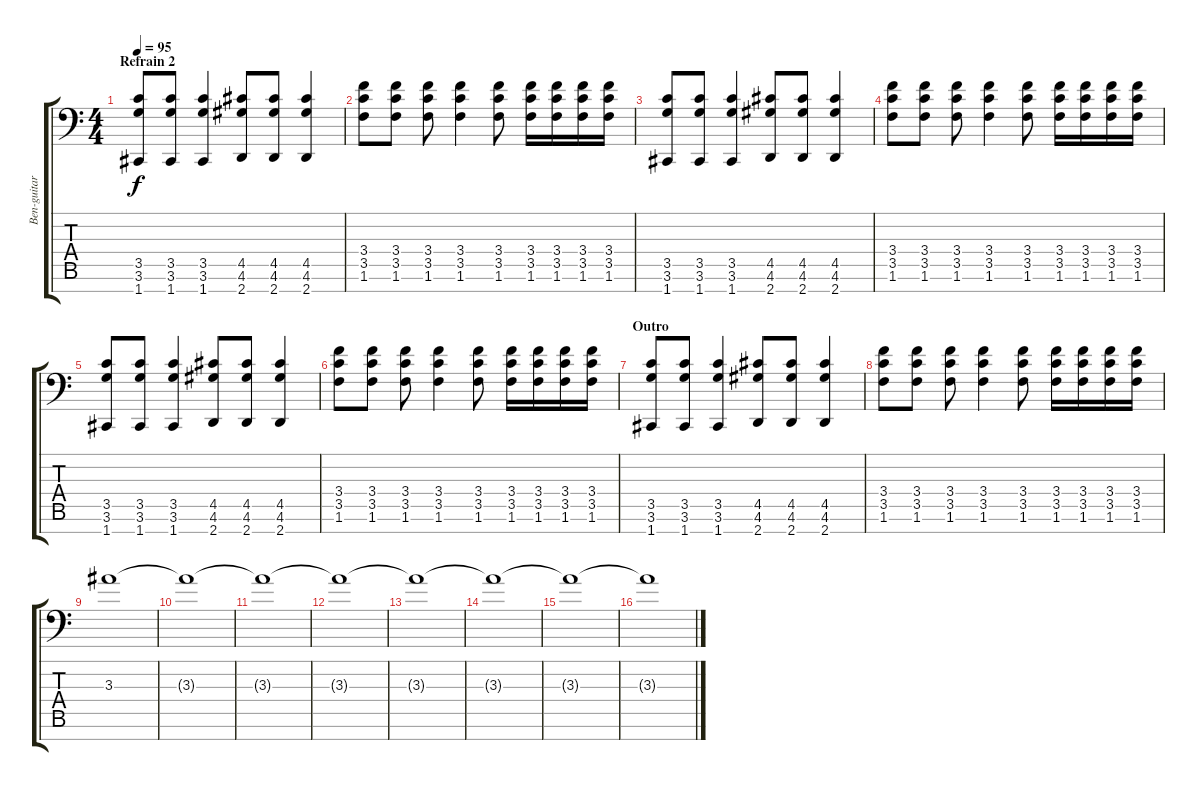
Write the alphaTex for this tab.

\track ("Ben-guitare" "Ben-guitar") {instrument distortionguitar}
\staff {score tabs}
\tuning (E4 B3 G3 D3 A2 E2 C-1) {hide}
\ts (4 4)
\section ("" "Refrain 2")
\tempo 95
\clef f4
\ks c
(3.5 3.6 1.7).8{dy f volume 10} (3.5 3.6 1.7).8 (3.5 3.6 1.7).4 (4.5 4.6 2.7).8 (4.5 4.6 2.7).8 (4.5 4.6 2.7).4 |
(3.4 3.5 1.6).8 (3.4 3.5 1.6).8 (3.4 3.5 1.6).8 (3.4 3.5 1.6).4 (3.4 3.5 1.6).8 (3.4 3.5 1.6).16 (3.4 3.5 1.6).16 (3.4 3.5 1.6).16 (3.4 3.5 1.6).16 |
(3.5 3.6 1.7).8{volume 10} (3.5 3.6 1.7).8 (3.5 3.6 1.7).4 (4.5 4.6 2.7).8 (4.5 4.6 2.7).8 (4.5 4.6 2.7).4 |
(3.4 3.5 1.6).8 (3.4 3.5 1.6).8 (3.4 3.5 1.6).8 (3.4 3.5 1.6).4 (3.4 3.5 1.6).8 (3.4 3.5 1.6).16 (3.4 3.5 1.6).16 (3.4 3.5 1.6).16 (3.4 3.5 1.6).16 |
(3.5 3.6 1.7).8{volume 10} (3.5 3.6 1.7).8 (3.5 3.6 1.7).4 (4.5 4.6 2.7).8 (4.5 4.6 2.7).8 (4.5 4.6 2.7).4 |
(3.4 3.5 1.6).8 (3.4 3.5 1.6).8 (3.4 3.5 1.6).8 (3.4 3.5 1.6).4 (3.4 3.5 1.6).8 (3.4 3.5 1.6).16 (3.4 3.5 1.6).16 (3.4 3.5 1.6).16 (3.4 3.5 1.6).16 |
\section ("" "Outro")
(3.5 3.6 1.7).8{volume 10} (3.5 3.6 1.7).8 (3.5 3.6 1.7).4 (4.5 4.6 2.7).8 (4.5 4.6 2.7).8 (4.5 4.6 2.7).4 |
(3.4 3.5 1.6).8 (3.4 3.5 1.6).8 (3.4 3.5 1.6).8 (3.4 3.5 1.6).4 (3.4 3.5 1.6).8 (3.4 3.5 1.6).16 (3.4 3.5 1.6).16 (3.4 3.5 1.6).16 (3.4 3.5 1.6).16 |
3.3.1 |
3.3{t}.1 |
3.3{t}.1 |
3.3{t}.1 |
3.3{t}.1 |
3.3{t}.1 |
3.3{t}.1 |
3.3{t}.1
